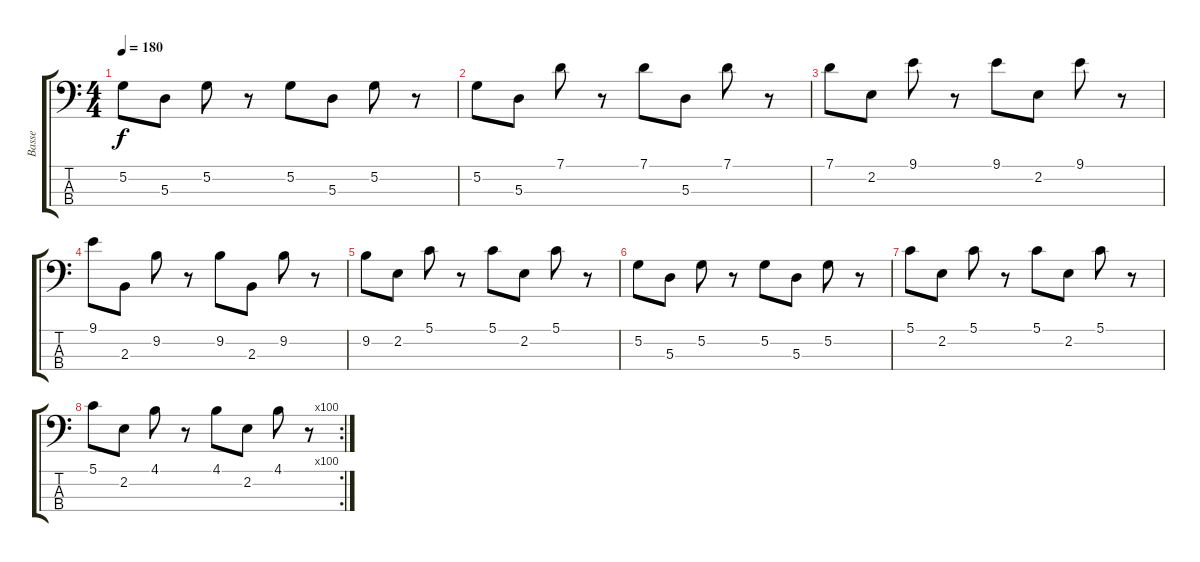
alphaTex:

\track ("Basse" "Basse") {instrument fretlessbass}
\staff {score tabs}
\tuning (G2 D2 A1 E1) {hide}
\ts (4 4)
\tempo 180
\clef f4
\ks c
5.2.8{dy f} 5.3.8 5.2.8 r.8 5.2.8 5.3.8 5.2.8 r.8 |
5.2.8 5.3.8 7.1.8 r.8 7.1.8 5.3.8 7.1.8 r.8 |
7.1.8 2.2.8 9.1.8 r.8 9.1.8 2.2.8 9.1.8 r.8 |
9.1.8 2.3.8 9.2.8 r.8 9.2.8 2.3.8 9.2.8 r.8 |
9.2.8 2.2.8 5.1.8 r.8 5.1.8 2.2.8 5.1.8 r.8 |
5.2.8 5.3.8 5.2.8 r.8 5.2.8 5.3.8 5.2.8 r.8 |
5.1.8 2.2.8 5.1.8 r.8 5.1.8 2.2.8 5.1.8 r.8 |
\rc 100
5.1.8 2.2.8 4.1.8 r.8 4.1.8 2.2.8 4.1.8 r.8
